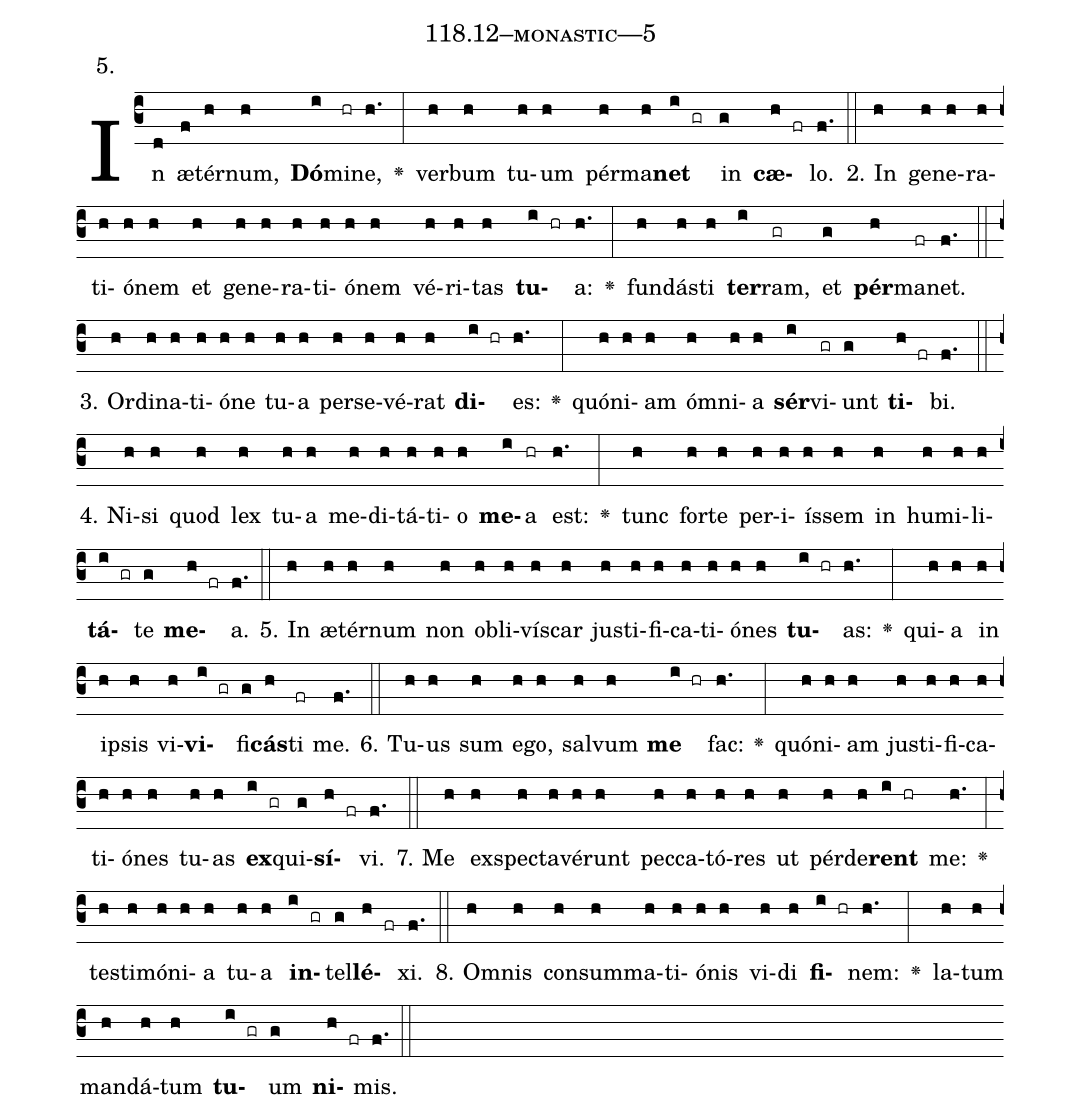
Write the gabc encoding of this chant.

name: 118.12--monastic---5;
annotation: 5.;
%%
(c3)In(d) æ(f)tér(h)num,(h) <b>Dó</b>(i)mi(hr)ne,(h.) <v>\greheightstar</v>(:) ver(h)bum(h) tu(h)um(h) pér(h)ma(h)<b>net</b>(i gr) in(g) <b>cæ</b>(h fr)lo.(f.) (::)
2. In(h) ge(h)ne(h)ra(h)ti(h)ó(h)nem(h) et(h) ge(h)ne(h)ra(h)ti(h)ó(h)nem(h) vé(h)ri(h)tas(h) <b>tu</b>(i hr)a:(h.) <v>\greheightstar</v>(:) fun(h)dás(h)ti(h) <b>ter</b>(i)ram,(gr) et(g) <b>pér</b>(h)ma(fr)net.(f.) (::)
3. Or(h)di(h)na(h)ti(h)ó(h)ne(h) tu(h)a(h) per(h)se(h)vé(h)rat(h) <b>di</b>(i hr)es:(h.) <v>\greheightstar</v>(:) quón(h)i(h)am(h) óm(h)ni(h)a(h) <b>sér</b>(i)vi(gr)unt(g) <b>ti</b>(h fr)bi.(f.) (::)
4. Ni(h)si(h) quod(h) lex(h) tu(h)a(h) me(h)di(h)tá(h)ti(h)o(h) <b>me</b>(i)a(hr) est:(h.) <v>\greheightstar</v>(:) tunc(h) for(h)te(h) per(h)i(h)ís(h)sem(h) in(h) hu(h)mi(h)li(h)<b>tá</b>(i gr)te(g) <b>me</b>(h fr)a.(f.) (::)
5. In(h) æ(h)tér(h)num(h) non(h) ob(h)li(h)vís(h)car(h) jus(h)ti(h)fi(h)ca(h)ti(h)ó(h)nes(h) <b>tu</b>(i hr)as:(h.) <v>\greheightstar</v>(:) qui(h)a(h) in(h) ip(h)sis(h) vi(h)<b>vi</b>(i gr)fi(g)<b>cás</b>(h)ti(fr) me.(f.) (::)
6. Tu(h)us(h) sum(h) e(h)go,(h) sal(h)vum(h) <b>me</b>(i hr) fac:(h.) <v>\greheightstar</v>(:) quón(h)i(h)am(h) jus(h)ti(h)fi(h)ca(h)ti(h)ó(h)nes(h) tu(h)as(h) <b>ex</b>(i gr)qui(g)<b>sí</b>(h fr)vi.(f.) (::)
7. Me(h) ex(h)spec(h)ta(h)vé(h)runt(h) pec(h)ca(h)tó(h)res(h) ut(h) pér(h)de(h)<b>rent</b>(i hr) me:(h.) <v>\greheightstar</v>(:) tes(h)ti(h)mó(h)ni(h)a(h) tu(h)a(h) <b>in</b>(i gr)tel(g)<b>lé</b>(h fr)xi.(f.) (::)
8. Om(h)nis(h) con(h)sum(h)ma(h)ti(h)ó(h)nis(h) vi(h)di(h) <b>fi</b>(i hr)nem:(h.) <v>\greheightstar</v>(:) la(h)tum(h) man(h)dá(h)tum(h) <b>tu</b>(i gr)um(g) <b>ni</b>(h fr)mis.(f.) (::)
